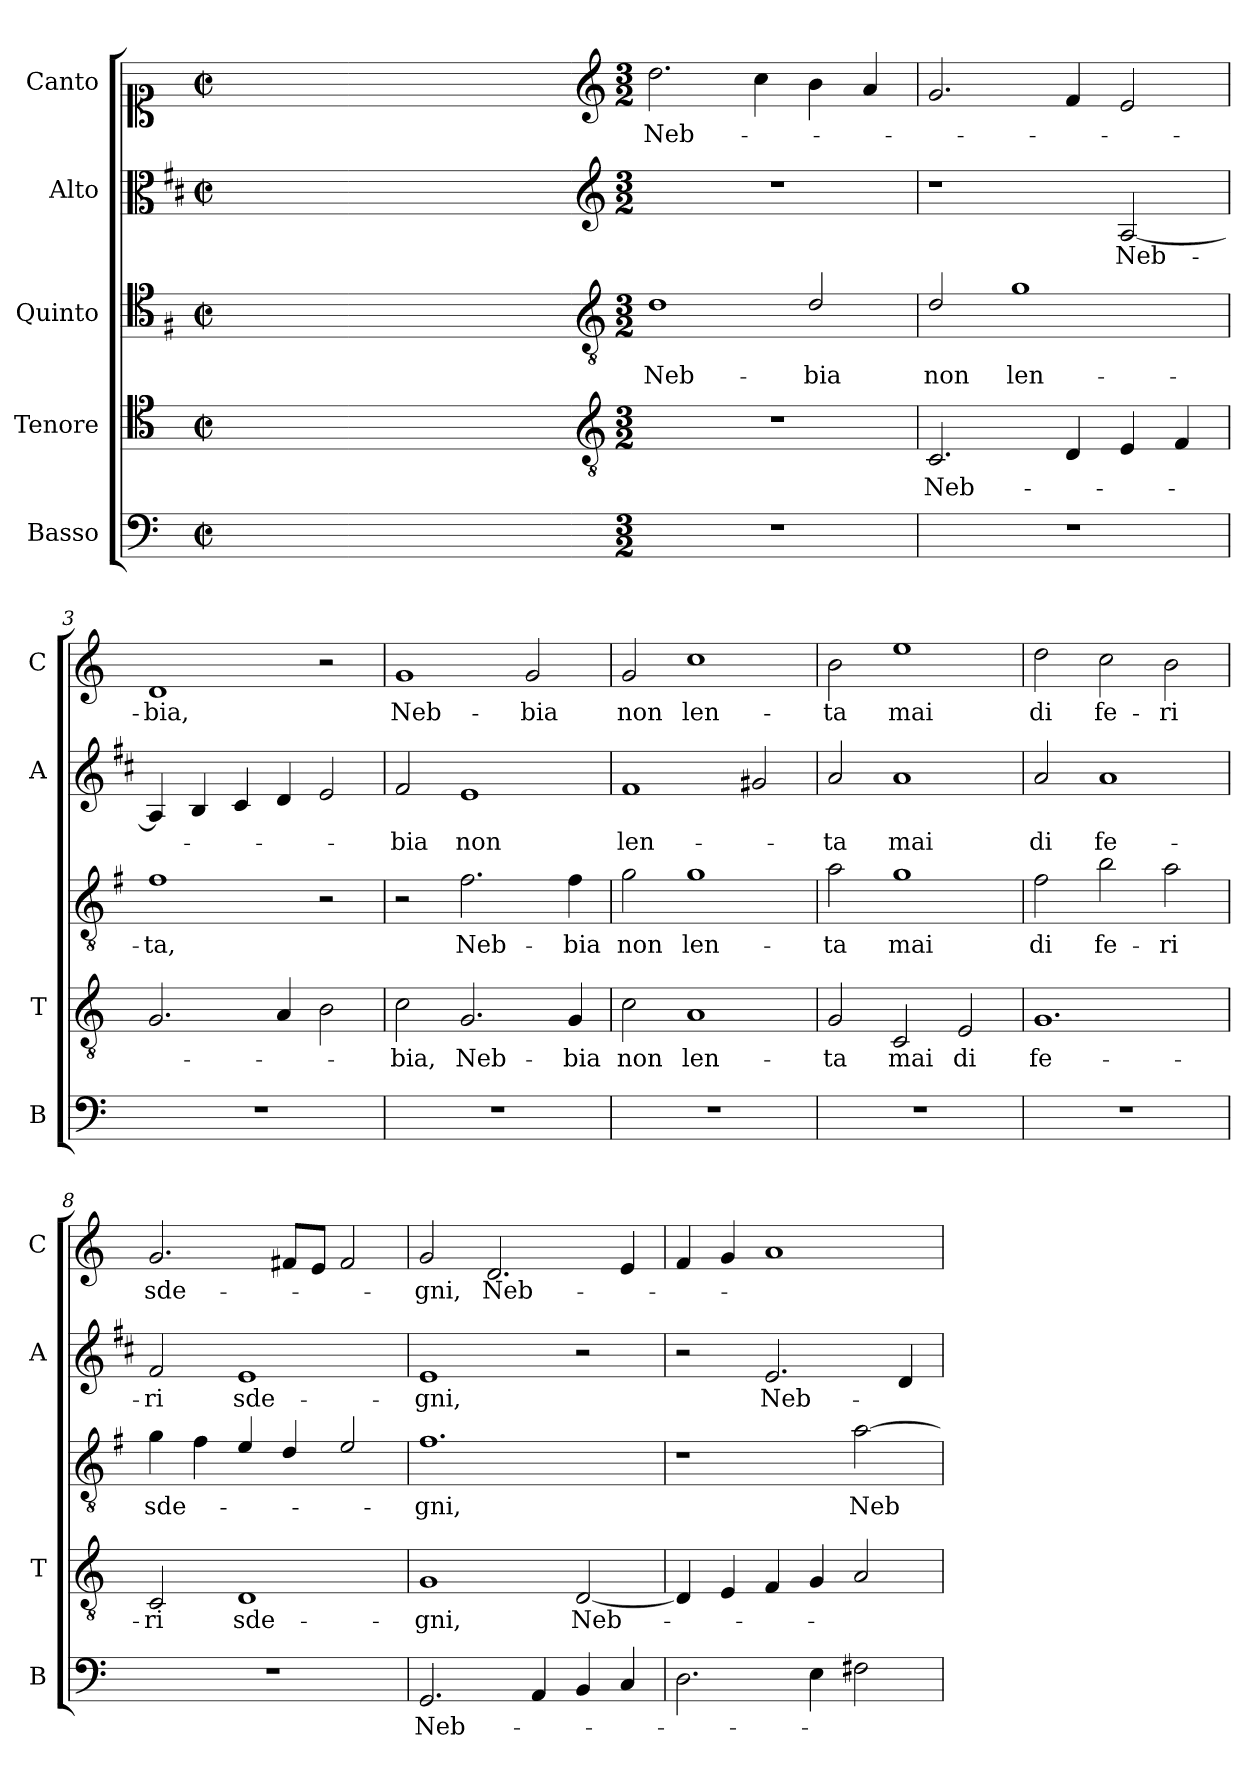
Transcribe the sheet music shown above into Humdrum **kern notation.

**kern	**text	**kern	**text	**kern	**text	**kern	**text	**kern	**text
*part5	*part5	*part4	*part4	*part3	*part3	*part2	*part2	*part1	*part1
*staff5	*staff5	*staff4	*staff4	*staff3	*staff3	*staff2	*staff2	*staff1	*staff1
*I"Basso	*	*I"Tenore	*	*I"Quinto	*	*I"Alto	*	*I"Canto	*
*I'B	*	*I'T	*	*	*	*I'A	*	*I'C	*
*clefF4	*	*clefC4	*	*clefC4	*	*clefC3	*	*clefC1	*
*	*	*	*	*ITrd4c7	*	*ITrd1c2	*	*	*
*k[]	*	*k[]	*	*k[]	*	*k[]	*	*k[]	*
*C:	*	*C:	*	*C:	*	*C:	*	*C:	*
*M2/2	*	*M2/2	*	*M2/2	*	*M2/2	*	*M2/2	*
*met(c|)	*	*met(c|)	*	*met(c|)	*	*met(c|)	*	*met(c|)	*
=	=	=	=	=	=	=	=	=	=
1ryy	.	1ryy	.	1ryy	.	1ryy	.	1ryy	.
=1X-	=1X-	=1X-	=1X-	=1X-	=1X-	=1X-	=1X-	=1X-	=1X-
4ryy	.	4ryy	.	4ryy	.	4ryy	.	4ryy	.
4ryy	.	4ryy	.	4ryy	.	4ryy	.	4ryy	.
4ryy	.	4ryy	.	4ryy	.	4ryy	.	4ryy	.
4ryy	.	4ryy	.	4ryy	.	4ryy	.	4ryy	.
=1-	=1-	=1-	=1-	=1-	=1-	=1-	=1-	=1-	=1-
*	*	*clefGv2	*	*clefGv2	*	*clefG2	*	*clefG2	*
*M3/2	*	*M3/2	*	*M3/2	*	*M3/2	*	*M3/2	*
!	!	!	!	!	!LO:LY:b	!	!	!	!LO:LY:b
1.r	.	1.r	.	1G	Neb-	1.r	.	2.dd\	Neb-
.	.	.	.	.	.	.	.	4cc\	.
!	!	!	!	!	!LO:LY:b	!	!	!	!
.	.	.	.	2G/	-bia	.	.	4b\	.
.	.	.	.	.	.	.	.	4a/	.
=2	=2	=2	=2	=2	=2	=2	=2	=2	=2
!	!	!	!LO:LY:b	!	!LO:LY:b	!	!	!	!
1.r	.	2.C/	Neb-	2G/	non	1r	.	2.g/	.
!	!	!	!	!	!LO:LY:b	!	!	!	!
.	.	.	.	1c	len-	.	.	.	.
.	.	4D/	.	.	.	.	.	4f/	.
!	!	!	!	!	!	!	!LO:LY:b	!	!
.	.	4E/	.	.	.	[2G/	Neb-	2e/	.
.	.	4F/	.	.	.	.	.	.	.
=3	=3	=3	=3	=3	=3	=3	=3	=3	=3
!	!	!	!	!	!LO:LY:b	!	!	!	!LO:LY:b
1.r	.	2.G/	.	1B	-ta,	4G/]	.	1d	-bia,
.	.	.	.	.	.	4A/	.	.	.
.	.	.	.	.	.	4B/	.	.	.
.	.	4A/	.	.	.	4c/	.	.	.
.	.	2B\	.	2r	.	2d/	.	2r	.
=4	=4	=4	=4	=4	=4	=4	=4	=4	=4
!	!	!	!LO:LY:b	!	!	!	!LO:LY:b	!	!LO:LY:b
1.r	.	2c\	-bia,	2r	.	2e/	-bia	1g	Neb-
!	!	!	!LO:LY:b	!	!LO:LY:b	!	!LO:LY:b	!	!
.	.	2.G/	Neb-	2.B\	Neb-	1d	non	.	.
!	!	!	!	!	!	!	!	!	!LO:LY:b
.	.	.	.	.	.	.	.	2g/	-bia
!	!	!	!LO:LY:b	!	!LO:LY:b	!	!	!	!
.	.	4G/	-bia	4B\	-bia	.	.	.	.
=5	=5	=5	=5	=5	=5	=5	=5	=5	=5
!	!	!	!LO:LY:b	!	!LO:LY:b	!	!LO:LY:b	!	!LO:LY:b
1.r	.	2c\	non	2c\	non	1e	len-	2g/	non
!	!	!	!LO:LY:b	!	!LO:LY:b	!	!	!	!LO:LY:b
.	.	1A	len-	1c	len-	.	.	1cc	len-
.	.	.	.	.	.	2f#X/	.	.	.
!!LO:LB:g=z
=6	=6	=6	=6	=6	=6	=6	=6	=6	=6
!	!	!	!LO:LY:b	!	!LO:LY:b	!	!LO:LY:b	!	!LO:LY:b
1.r	.	2G/	-ta	2d\	-ta	2g/	-ta	2b\	-ta
!	!	!	!LO:LY:b	!	!LO:LY:b	!	!LO:LY:b	!	!LO:LY:b
.	.	2C/	mai	1c	mai	1g	mai	1ee	mai
!	!	!	!LO:LY:b	!	!	!	!	!	!
.	.	2E/	di	.	.	.	.	.	.
=7	=7	=7	=7	=7	=7	=7	=7	=7	=7
!	!	!	!LO:LY:b	!	!LO:LY:b	!	!LO:LY:b	!	!LO:LY:b
1.r	.	1.G	fe-	2B\	di	2g/	di	2dd\	di
!	!	!	!	!	!LO:LY:b	!	!LO:LY:b	!	!LO:LY:b
.	.	.	.	2e\	fe-	1g	fe-	2cc\	fe-
!	!	!	!	!	!LO:LY:b	!	!	!	!LO:LY:b
.	.	.	.	2d\	-ri	.	.	2b\	-ri
=8	=8	=8	=8	=8	=8	=8	=8	=8	=8
!	!	!	!LO:LY:b	!	!LO:LY:b	!	!LO:LY:b	!	!LO:LY:b
1.r	.	2C/	-ri	4c\	sde-	2e/	-ri	2.g/	sde-
.	.	.	.	4B\	.	.	.	.	.
!	!	!	!LO:LY:b	!	!	!	!LO:LY:b	!	!
.	.	1D	sde-	4A/	.	1d	sde-	.	.
.	.	.	.	4G/	.	.	.	8f#X/L	.
.	.	.	.	.	.	.	.	8e/J	.
.	.	.	.	2A/	.	.	.	2f#/	.
=9	=9	=9	=9	=9	=9	=9	=9	=9	=9
!	!LO:LY:b	!	!LO:LY:b	!	!LO:LY:b	!	!LO:LY:b	!	!LO:LY:b
2.GG/	Neb-	1G	-gni,	1.B	-gni,	1d	-gni,	2g/	-gni,
!	!	!	!	!	!	!	!	!	!LO:LY:b
.	.	.	.	.	.	.	.	2.d/	Neb-
4AA/	.	.	.	.	.	.	.	.	.
!	!	!	!LO:LY:b	!	!	!	!	!	!
4BB/	.	[2D/	Neb-	.	.	2r	.	.	.
4C/	.	.	.	.	.	.	.	4e/	.
=10	=10	=10	=10	=10	=10	=10	=10	=10	=10
2.D\	.	4D/]	.	1r	.	2r	.	4f/	.
.	.	4E/	.	.	.	.	.	4g/	.
!	!	!	!	!	!	!	!LO:LY:b	!	!
.	.	4F/	.	.	.	2.d/	Neb-	1a	.
4E\	.	4G/	.	.	.	.	.	.	.
!	!	!	!	!	!LO:LY:b	!	!	!	!
2F#X\	.	2A/	.	[2d\	Neb-	.	.	.	.
.	.	.	.	.	.	4c/	.	.	.
=	=	=	=	=	=	=	=	=	=
*-	*-	*-	*-	*-	*-	*-	*-	*-	*-
